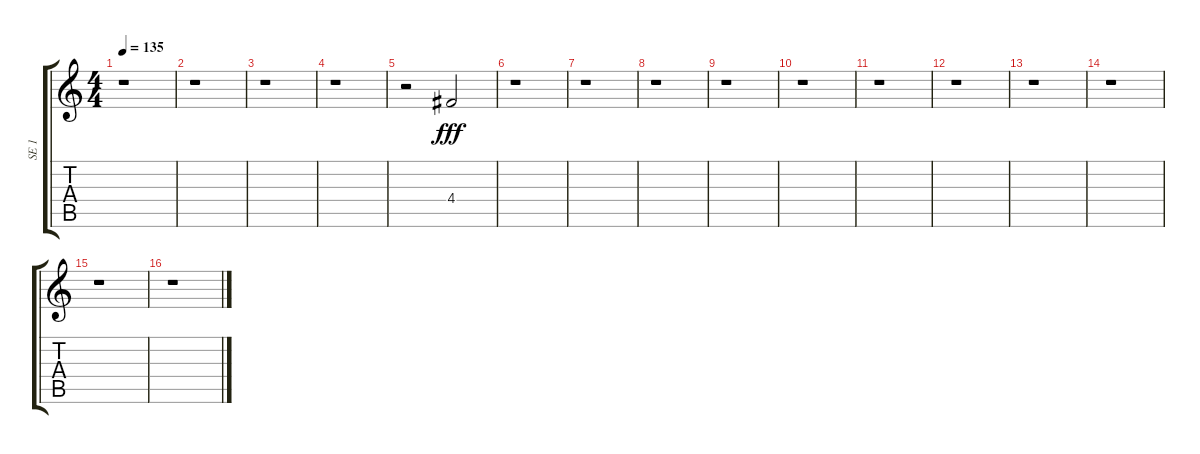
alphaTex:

\track ("SE 1" "SE 1") {instrument acousticguitarsteel}
\staff {score tabs}
\tuning (E4 B3 G3 D3 A2 E2) {hide}
\ts (4 4)
\tempo 135
\clef g2
\ks c
r.1{dy fff} |
r.1 |
r.1 |
r.1 |
r.2 4.4.2 |
r.1 |
r.1 |
r.1 |
r.1 |
r.1 |
r.1 |
r.1 |
r.1 |
r.1 |
r.1 |
r.1
